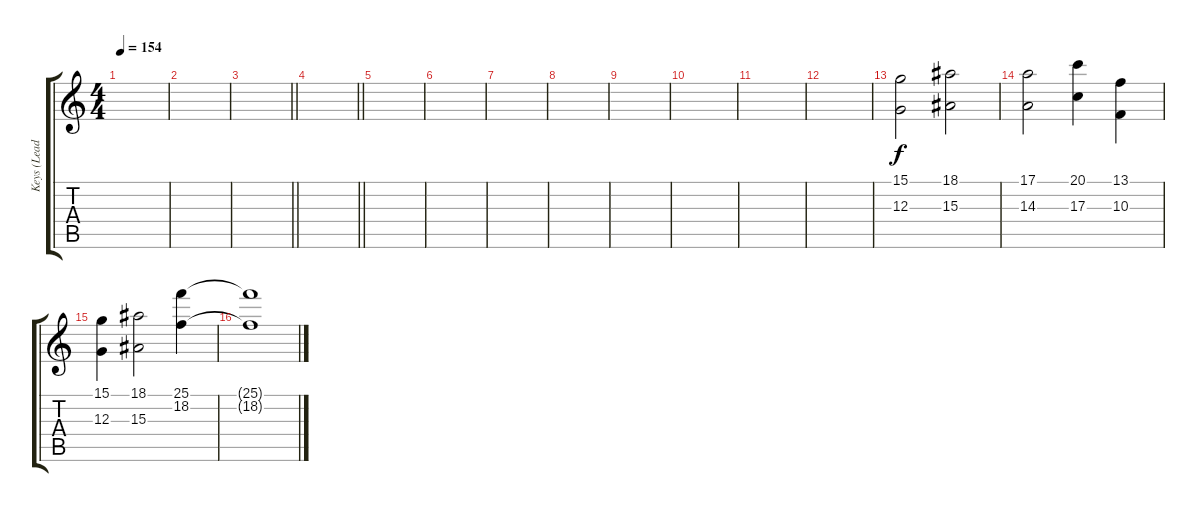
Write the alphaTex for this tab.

\track ("Keys (Lead)" "Keys (Lead") {instrument stringensemble1}
\staff {score tabs}
\tuning (E4 B3 G3 D3 A2 E2) {hide}
\ts (4 4)
\tempo 154
\clef g2
\ks c
|
|
\barLineRight lightlight
|
\section ("" "")
\barLineRight lightlight
|
\section ("" "")
|
|
|
|
|
|
|
|
(15.1 12.3).2 (18.1 15.3).2 |
(17.1 14.3).2 (20.1 17.3).4 (13.1 10.3).4 |
(15.1 12.3).4 (18.1 15.3).2 (25.1 18.2).4 |
(25.1{t} 18.2{t}).1
